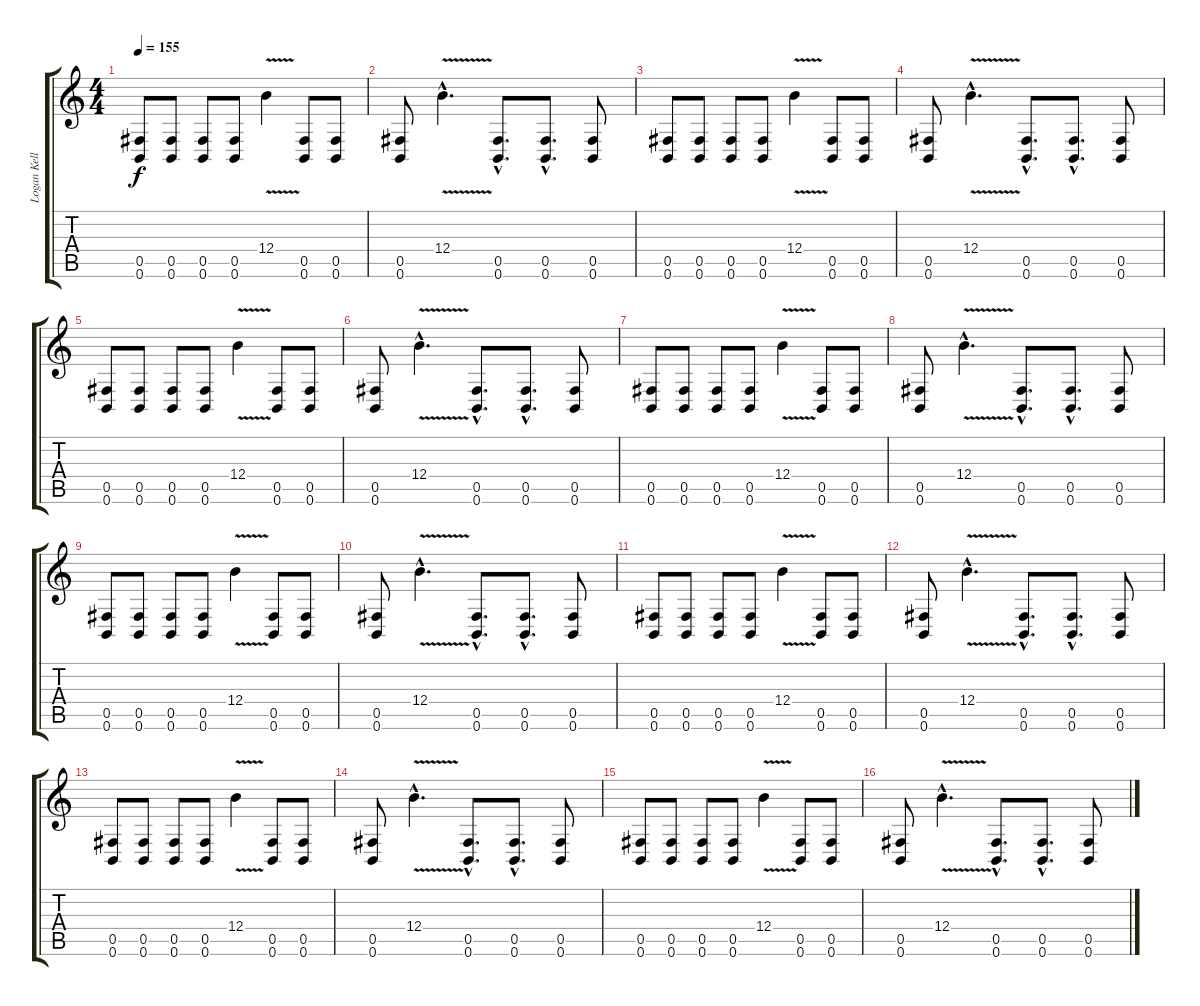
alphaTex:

\track ("Logan Kelly" "Logan Kell") {instrument distortionguitar}
\staff {score tabs}
\tuning (Db4 Ab3 E3 B2 Gb2 B1) {hide}
\ts (4 4)
\tempo 155
\clef g2
\ks c
(0.5 0.6).8{dy f} (0.5 0.6).8 (0.5 0.6).8 (0.5 0.6).8 12.4{v}.4 (0.5 0.6).8 (0.5 0.6).8 |
(0.5 0.6).8 12.4{v hac}.4{d} (0.5{hac} 0.6{hac}).8{d} (0.5{hac} 0.6{hac}).8{d} (0.5 0.6).8 |
(0.5 0.6).8 (0.5 0.6).8 (0.5 0.6).8 (0.5 0.6).8 12.4{v}.4 (0.5 0.6).8 (0.5 0.6).8 |
(0.5 0.6).8 12.4{v hac}.4{d} (0.5{hac} 0.6{hac}).8{d} (0.5{hac} 0.6{hac}).8{d} (0.5 0.6).8 |
(0.5 0.6).8 (0.5 0.6).8 (0.5 0.6).8 (0.5 0.6).8 12.4{v}.4 (0.5 0.6).8 (0.5 0.6).8 |
(0.5 0.6).8 12.4{v hac}.4{d} (0.5{hac} 0.6{hac}).8{d} (0.5{hac} 0.6{hac}).8{d} (0.5 0.6).8 |
(0.5 0.6).8 (0.5 0.6).8 (0.5 0.6).8 (0.5 0.6).8 12.4{v}.4 (0.5 0.6).8 (0.5 0.6).8 |
(0.5 0.6).8 12.4{v hac}.4{d} (0.5{hac} 0.6{hac}).8{d} (0.5{hac} 0.6{hac}).8{d} (0.5 0.6).8 |
(0.5 0.6).8 (0.5 0.6).8 (0.5 0.6).8 (0.5 0.6).8 12.4{v}.4 (0.5 0.6).8 (0.5 0.6).8 |
(0.5 0.6).8 12.4{v hac}.4{d} (0.5{hac} 0.6{hac}).8{d} (0.5{hac} 0.6{hac}).8{d} (0.5 0.6).8 |
(0.5 0.6).8 (0.5 0.6).8 (0.5 0.6).8 (0.5 0.6).8 12.4{v}.4 (0.5 0.6).8 (0.5 0.6).8 |
(0.5 0.6).8 12.4{v hac}.4{d} (0.5{hac} 0.6{hac}).8{d} (0.5{hac} 0.6{hac}).8{d} (0.5 0.6).8 |
(0.5 0.6).8 (0.5 0.6).8 (0.5 0.6).8 (0.5 0.6).8 12.4{v}.4 (0.5 0.6).8 (0.5 0.6).8 |
(0.5 0.6).8 12.4{v hac}.4{d} (0.5{hac} 0.6{hac}).8{d} (0.5{hac} 0.6{hac}).8{d} (0.5 0.6).8 |
(0.5 0.6).8 (0.5 0.6).8 (0.5 0.6).8 (0.5 0.6).8 12.4{v}.4 (0.5 0.6).8 (0.5 0.6).8 |
(0.5 0.6).8 12.4{v hac}.4{d} (0.5{hac} 0.6{hac}).8{d} (0.5{hac} 0.6{hac}).8{d} (0.5 0.6).8
